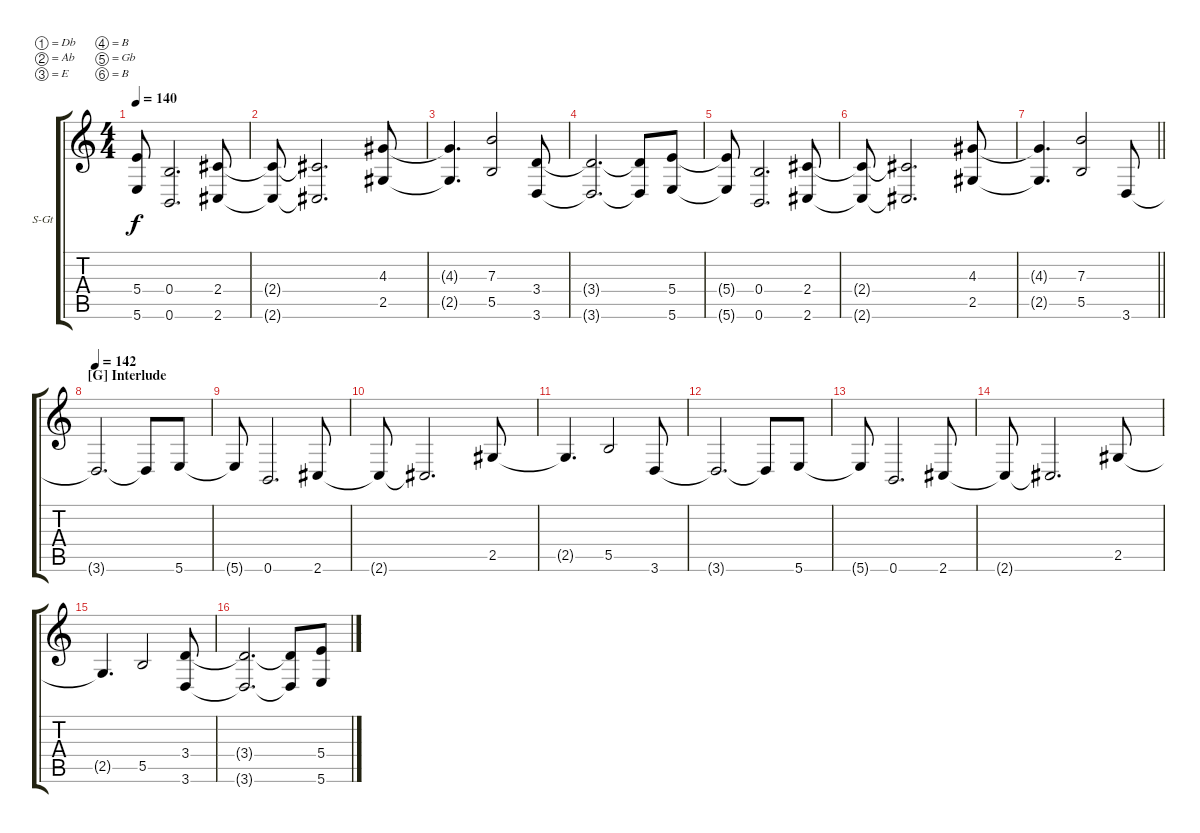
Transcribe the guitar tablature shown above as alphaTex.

\bracketExtendMode groupsimilarinstruments
\firstSystemTrackNameOrientation horizontal
\otherSystemsTrackNameOrientation horizontal
\track ("FX" "S-Gt") {instrument acousticgrandpiano}
\staff {score tabs}
\tuning (Db4 Ab3 E3 B2 Gb2 B1)
\displaytranspose 12
\ts (4 4)
\tempo 140
\clef g2
\ks c
(5.4{t} 5.6{t}).8{dy f} (0.4 0.6).2{d} (2.4 2.6).8 |
(2.4{t} 2.6{t}).8 (2.4{t} 2.6{t}).2{d} (4.3 2.5).8 |
(4.3{t} 2.5{t}).4{d} (7.3 5.5).2 (3.4 3.6).8 |
(3.4{t} 3.6{t}).2{d} (3.4{t} 3.6{t}).8 (5.4 5.6).8 |
(5.4{t} 5.6{t}).8 (0.4 0.6).2{d} (2.4 2.6).8 |
(2.4{t} 2.6{t}).8 (2.4{t} 2.6{t}).2{d} (4.3 2.5).8 |
\barLineRight lightlight
(4.3{t} 2.5{t}).4{d} (7.3 5.5).2 3.6.8 |
\section ("G" "Interlude")
\tempo 142
3.6{t}.2{d} 3.6{t}.8 5.6.8 |
5.6{t}.8 0.6.2{d} 2.6.8 |
2.6{t}.8 2.6{t}.2{d} 2.5.8 |
2.5{t}.4{d} 5.5.2 3.6.8 |
3.6{t}.2{d} 3.6{t}.8 5.6.8 |
5.6{t}.8 0.6.2{d} 2.6.8 |
2.6{t}.8 2.6{t}.2{d} 2.5.8 |
2.5{t}.4{d} 5.5.2 (3.4 3.6).8 |
(3.4{t} 3.6{t}).2{d} (3.4{t} 3.6{t}).8 (5.4 5.6).8
